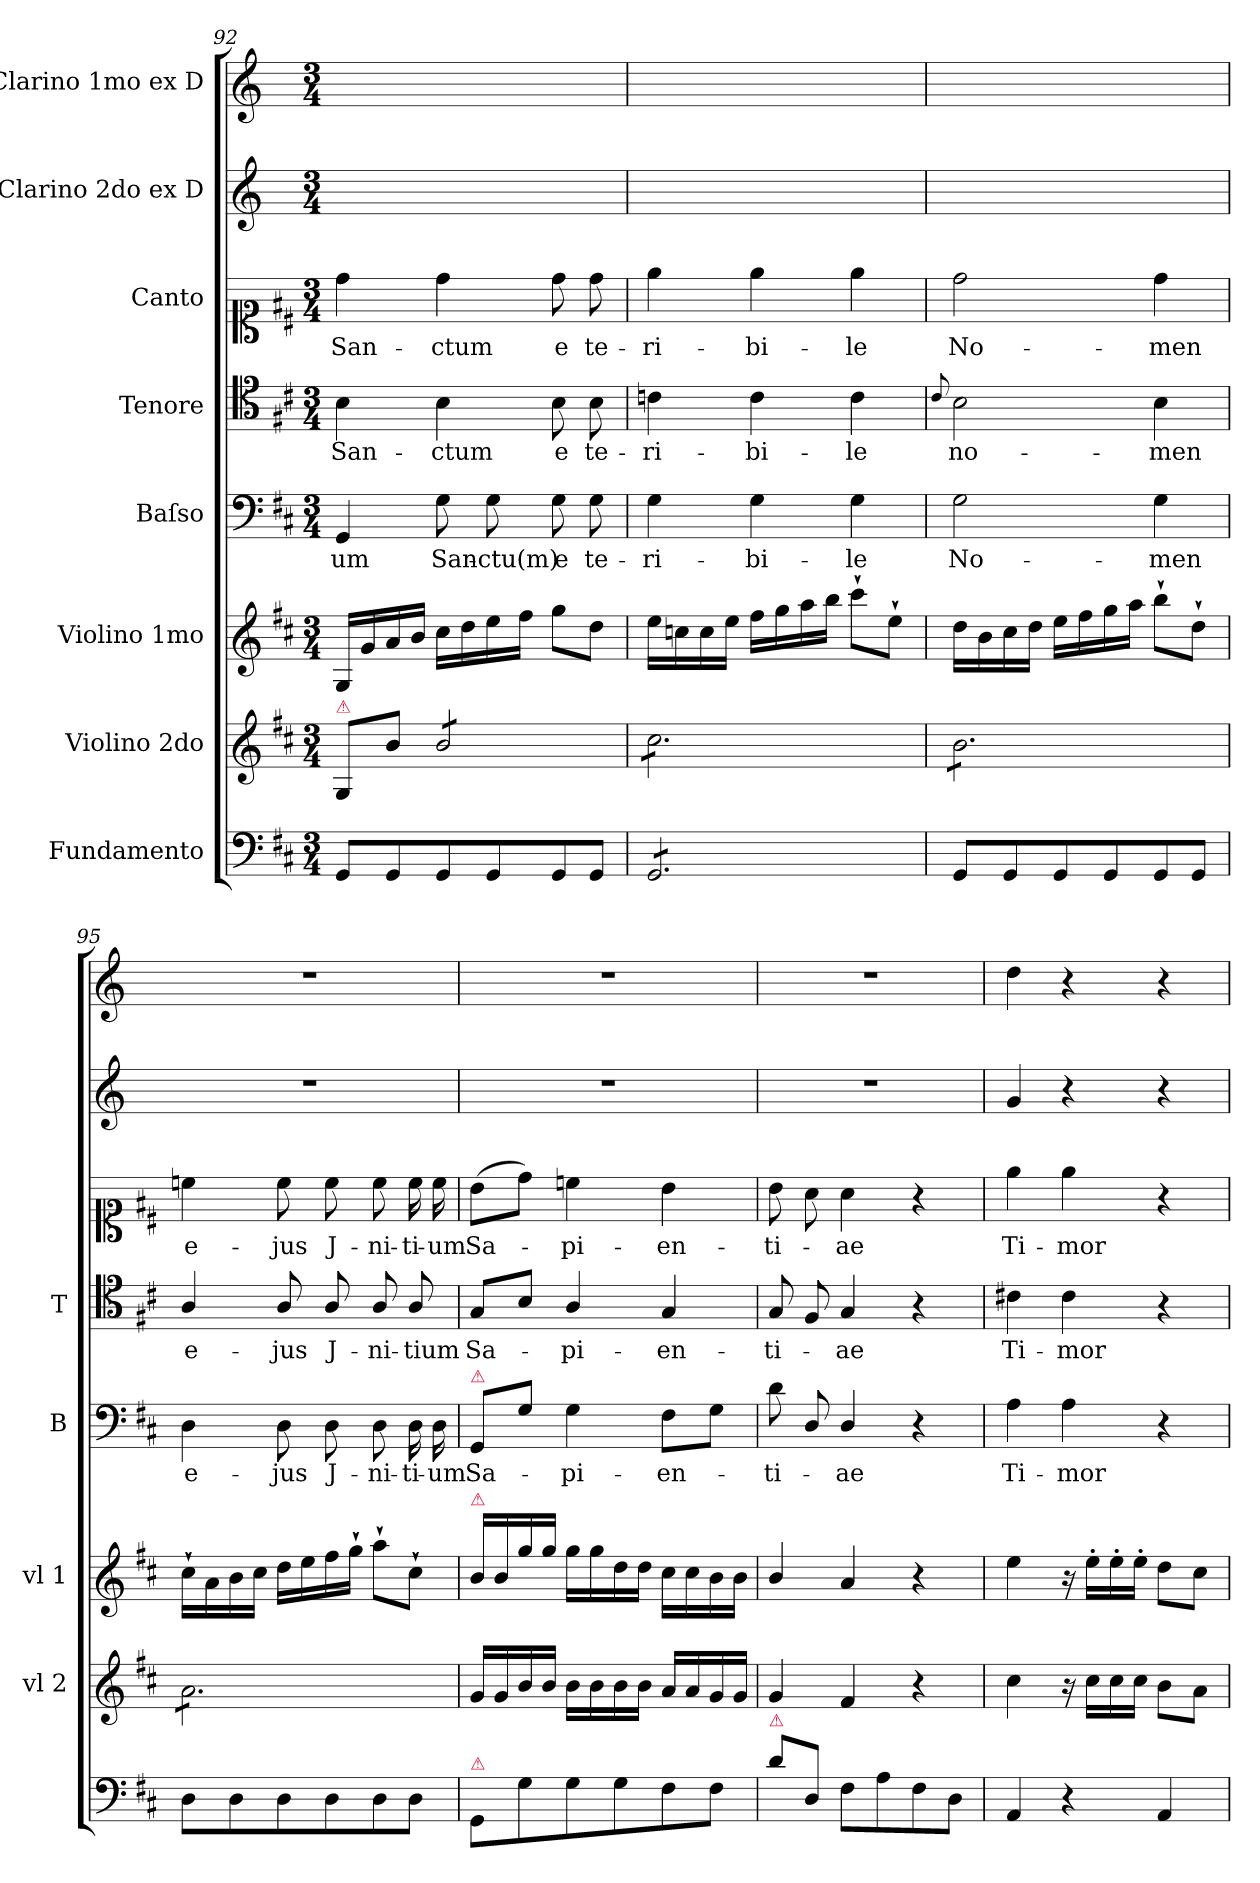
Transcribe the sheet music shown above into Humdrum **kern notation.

**kern	**kern	**kern	**kern	**text	**kern	**text	**kern	**text	**kern	**kern
*part8	*part7	*part6	*part5	*part5	*part4	*part4	*part3	*part3	*part2	*part1
*staff8	*staff7	*staff6	*staff5	*staff5	*staff4	*staff4	*staff3	*staff3	*staff2	*staff1
*I"Fundamento	*I"Violino 2do	*I"Violino 1mo	*I"Baſso	*	*I"Tenore	*	*I"Canto	*	*I"Clarino 2do ex D	*I"Clarino 1mo ex D
*	*I'vl 2	*I'vl 1	*I'B	*	*I'T	*	*	*	*	*
*clefF4	*clefG2	*clefG2	*clefF4	*	*clefC4	*	*clefC1	*	*clefG2	*clefG2
*	*	*	*	*	*	*	*	*	*ITrd-1c-2	*ITrd-1c-2
*k[f#c#]	*k[f#c#]	*k[f#c#]	*k[f#c#]	*	*k[f#c#]	*	*k[f#c#]	*	*k[f#c#]	*k[f#c#]
*M3/4	*M3/4	*M3/4	*M3/4	*	*M3/4	*	*M3/4	*	*M3/4	*M3/4
=92	=92	=92	=92	=92	=92	=92	=92	=92	=92	=92
!	!LO:TX:a:color=crimson:t=⚠	!	!	!	!	!	!	!	!	!
8GG/L	8G/L	16G/LL	4GG/	-um	4B\	San-	4dd\	San-	2.ryy	2.ryy
.	.	16g/	.	.	.	.	.	.	.	.
8GG/	8b\J	16a/	.	.	.	.	.	.	.	.
.	.	16b/JJ	.	.	.	.	.	.	.	.
*	*tremolo	*	*	*	*	*	*	*	*	*
8GG/	8b/L	16cc#\LL	8G\	San-	4B\	-ctum	4dd\	-ctum	.	.
.	.	16dd\	.	.	.	.	.	.	.	.
8GG/	8b/	16ee\	8G\	-ctu(m)	.	.	.	.	.	.
.	.	16ff#\JJ	.	.	.	.	.	.	.	.
8GG/	8b/	8gg\L	8G\	e	8B\	e	8dd\	e	.	.
8GG/J	8b/J	8dd\J	8G\	te-	8B\	te-	8dd\	te-	.	.
=93	=93	=93	=93	=93	=93	=93	=93	=93	=93	=93
*tremolo	*	*	*	*	*	*	*	*	*	*
8GG/L	8cc#\L	16ee\LL	4G\	-ri-	4cn\	-ri-	4ee\	-ri-	2.ryy	2.ryy
.	.	16ccn\	.	.	.	.	.	.	.	.
8GG/	8cc#\	16cc\	.	.	.	.	.	.	.	.
.	.	16ee\JJ	.	.	.	.	.	.	.	.
8GG/	8cc#\	16ff#\LL	4G\	-bi-	4c\	-bi-	4ee\	-bi-	.	.
.	.	16gg\	.	.	.	.	.	.	.	.
8GG/	8cc#\	16aa\	.	.	.	.	.	.	.	.
.	.	16bb\JJ	.	.	.	.	.	.	.	.
8GG/	8cc#\	8ccc#`\L	4G\	-le	4c\	-le	4ee\	-le	.	.
8GG/J	8cc#\J	8ee`\J	.	.	.	.	.	.	.	.
*Xtremolo	*	*	*	*	*	*	*	*	*	*
=94	=94	=94	=94	=94	=94	=94	=94	=94	=94	=94
.	.	.	.	.	8qqc#/	.	.	.	.	.
8GG/L	8b\L	16dd\LL	2G\	No-	2B\	no-	2dd\	No-	2.ryy	2.ryy
.	.	16b\	.	.	.	.	.	.	.	.
8GG/	8b\	16cc#\	.	.	.	.	.	.	.	.
.	.	16dd\JJ	.	.	.	.	.	.	.	.
8GG/	8b\	16ee\LL	.	.	.	.	.	.	.	.
.	.	16ff#\	.	.	.	.	.	.	.	.
8GG/	8b\	16gg\	.	.	.	.	.	.	.	.
.	.	16aa\JJ	.	.	.	.	.	.	.	.
8GG/	8b\	8bb`\L	4G\	-men	4B\	-men	4dd\	-men	.	.
8GG/J	8b\J	8dd`\J	.	.	.	.	.	.	.	.
=95	=95	=95	=95	=95	=95	=95	=95	=95	=95	=95
8D\L	8a\L	16cc#`\LL	4D\	e-	4A/	e-	4ccn\	e-	2.r	2.r
.	.	16a\	.	.	.	.	.	.	.	.
8D\	8a\	16b\	.	.	.	.	.	.	.	.
.	.	16cc#\JJ	.	.	.	.	.	.	.	.
8D\	8a\	16dd\LL	8D\	-jus	8A/	-jus	8cc\	-jus	.	.
.	.	16ee\	.	.	.	.	.	.	.	.
8D\	8a\	16ff#\	8D\	J-	8A/	J-	8cc\	J-	.	.
.	.	16gg`\JJ	.	.	.	.	.	.	.	.
8D\	8a\	8aa`\L	8D\	-ni-	8A/	-ni-	8cc\	-ni-	.	.
8D\J	8a\J	8cc#`\J	16D\	-ti-	8A/	-tium	16cc\	-ti-	.	.
*	*Xtremolo	*	*	*	*	*	*	*	*	*
.	.	.	16D\	-um	.	.	16cc\	-um	.	.
=96	=96	=96	=96	=96	=96	=96	=96	=96	=96	=96
!	!	!	!LO:TX:a:color=crimson:t=⚠	!	!	!	!	!	!	!
!	!	!LO:TX:a:color=crimson:t=⚠	!	!	!	!	!	!	!	!
!LO:TX:a:color=crimson:t=⚠	!	!	!	!	!	!	!	!	!	!
8GG/L	16g/LL	16b/LL	8GG/L	Sa-	8G/L	Sa-	(8b\L	Sa-	2.r	2.r
.	16g/	16b/	.	.	.	.	.	.	.	.
8G\	16b/	16gg\	8G\J	.	8B/J	.	8dd\J)	.	.	.
.	16b/JJ	16gg\JJ	.	.	.	.	.	.	.	.
8G\	16b\LL	16gg\LL	4G\	-pi-	4A/	pi-	4ccn\	-pi-	.	.
.	16b\	16gg\	.	.	.	.	.	.	.	.
8G\	16b\	16dd\	.	.	.	.	.	.	.	.
.	16b\JJ	16dd\JJ	.	.	.	.	.	.	.	.
8F#\	16a/LL	16cc#\LL	8F#\L	-en-	4G/	-en-	4b\	-en-	.	.
.	16a/	16cc#\	.	.	.	.	.	.	.	.
8F#\J	16g/	16b\	8G\J	.	.	.	.	.	.	.
.	16g/JJ	16b\JJ	.	.	.	.	.	.	.	.
=97	=97	=97	=97	=97	=97	=97	=97	=97	=97	=97
!LO:TX:a:color=crimson:t=⚠	!	!	!	!	!	!	!	!	!	!
8d\L	4g/	4b/	8d\	-ti-	8G/	-ti-	8b\	-ti-	2.r	2.r
8D/J	.	.	8D/	.	8F#/	.	8a\	.	.	.
8F#\L	4f#/	4a/	4D/	-ae	4G/	-ae	4a\	-ae	.	.
8A\	.	.	.	.	.	.	.	.	.	.
8F#\	4r	4r	4r	.	4r	.	4r	.	.	.
8D\J	.	.	.	.	.	.	.	.	.	.
=98	=98	=98	=98	=98	=98	=98	=98	=98	=98	=98
4AA/	4cc#\	4ee\	4A\	Ti-	4c#X\	Ti-	4ee\	Ti-	4a/	4ee\
4r	16r	16r	4A\	-mor	4c#\	-mor	4ee\	-mor	4r	4r
.	16cc#\LL	16ee'\LL	.	.	.	.	.	.	.	.
.	16cc#\	16ee'\	.	.	.	.	.	.	.	.
.	16cc#\JJ	16ee'\JJ	.	.	.	.	.	.	.	.
4AA/	8b\L	8dd\L	4r	.	4r	.	4r	.	4r	4r
.	8a\J	8cc#\J	.	.	.	.	.	.	.	.
=	=	=	=	=	=	=	=	=	=	=
*-	*-	*-	*-	*-	*-	*-	*-	*-	*-	*-
